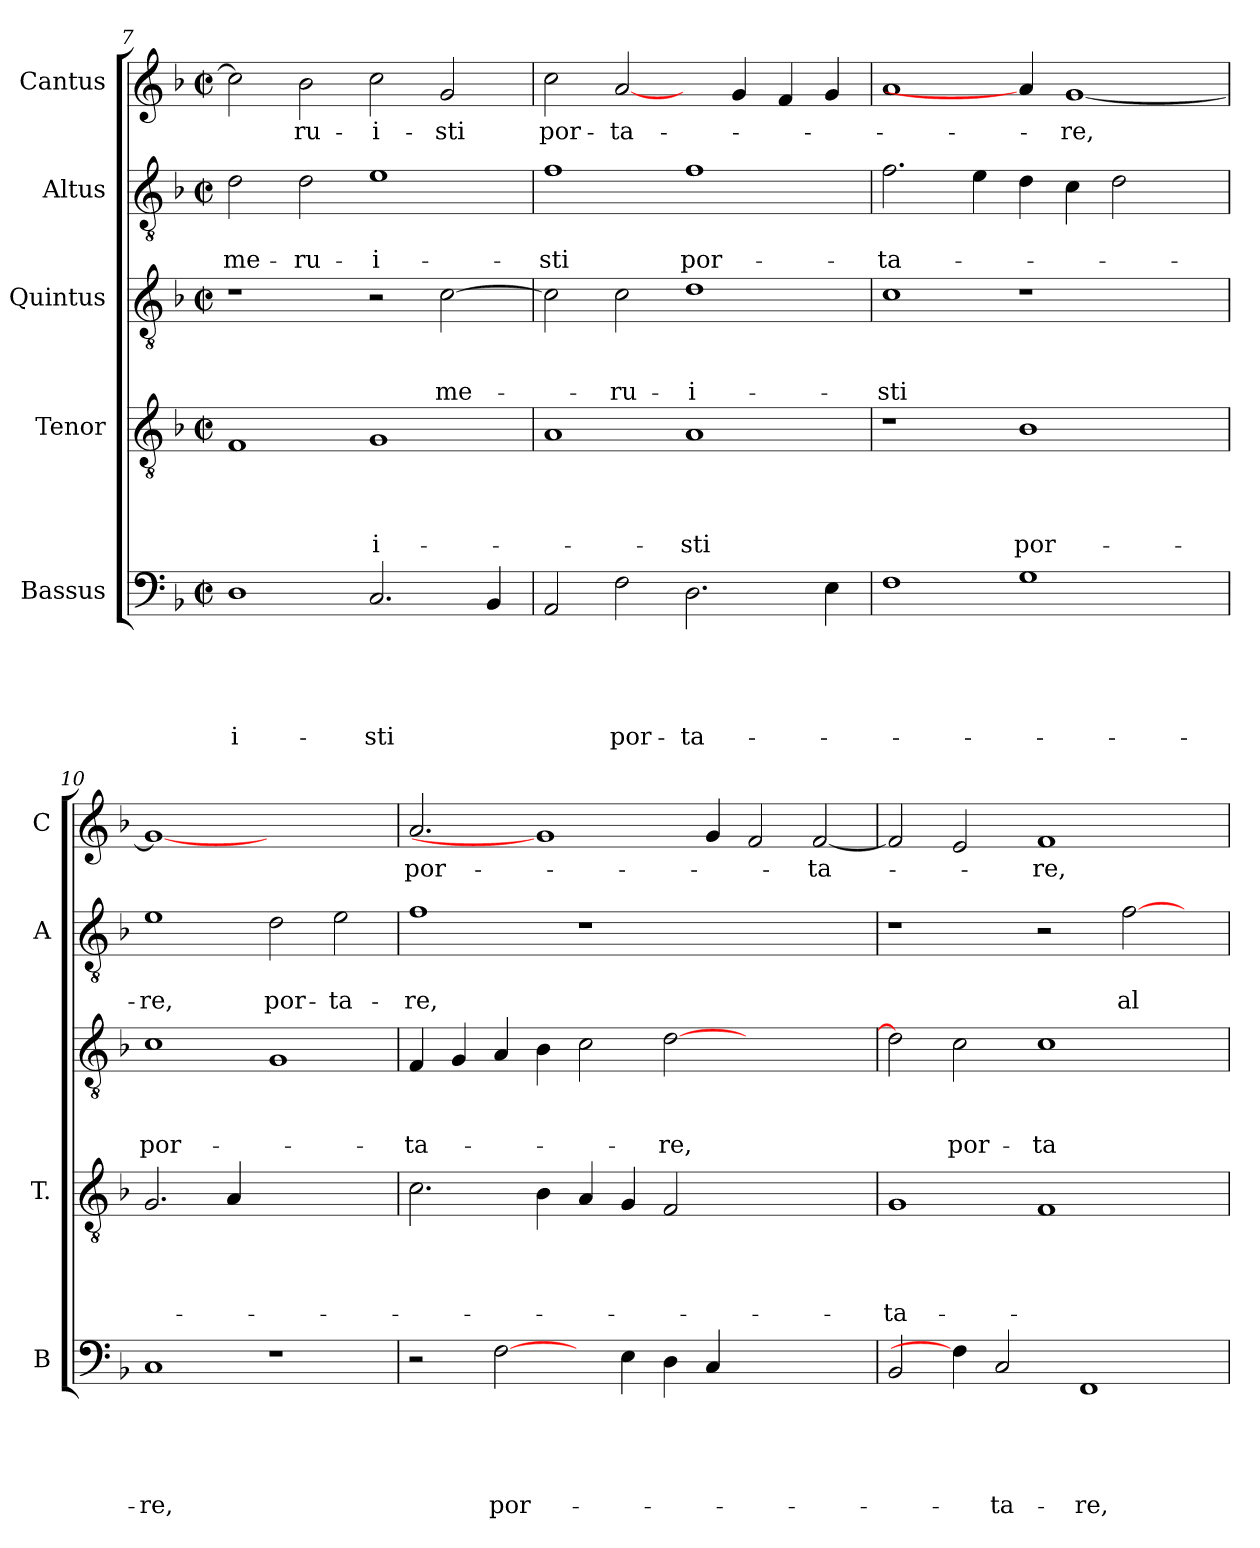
**kern	**text	**text	**text	**text	**text	**kern	**text	**text	**text	**text	**kern	**text	**text	**text	**kern	**text	**text	**kern	**text
*part5	*part5	*part5	*part5	*part5	*part5	*part4	*part4	*part4	*part4	*part4	*part3	*part3	*part3	*part3	*part2	*part2	*part2	*part1	*part1
*staff5	*staff5	*staff5	*staff5	*staff5	*staff5	*staff4	*staff4	*staff4	*staff4	*staff4	*staff3	*staff3	*staff3	*staff3	*staff2	*staff2	*staff2	*staff1	*staff1
*I"Bassus	*	*	*	*	*	*I"Tenor	*	*	*	*	*I"Quintus	*	*	*	*I"Altus	*	*	*I"Cantus	*
*I'B	*	*	*	*	*	*I'T.	*	*	*	*	*	*	*	*	*I'A	*	*	*I'C	*
*clefF4	*	*	*	*	*	*clefGv2	*	*	*	*	*clefGv2	*	*	*	*clefGv2	*	*	*clefG2	*
*k[b-]	*	*	*	*	*	*k[b-]	*	*	*	*	*k[b-]	*	*	*	*k[b-]	*	*	*k[b-]	*
*F:	*	*	*	*	*	*F:	*	*	*	*	*F:	*	*	*	*F:	*	*	*F:	*
*M2/2	*	*	*	*	*	*M2/2	*	*	*	*	*M2/2	*	*	*	*M2/2	*	*	*M2/2	*
*met(c|)	*	*	*	*	*	*met(c|)	*	*	*	*	*met(c|)	*	*	*	*met(c|)	*	*	*met(c|)	*
=7	=7	=7	=7	=7	=7	=7	=7	=7	=7	=7	=7	=7	=7	=7	=7	=7	=7	=7	=7
!	!	!	!	!	!LO:LY:b	!	!	!	!	!	!	!	!	!	!	!	!LO:LY:b	!	!
1D	.	.	.	.	-i-	1F	.	.	.	.	1r	.	.	.	2d\	.	me-	2cc\]	.
!	!	!	!	!	!	!	!	!	!	!	!	!	!	!	!	!	!LO:LY:b	!	!LO:LY:b
.	.	.	.	.	.	.	.	.	.	.	.	.	.	.	2d\	.	-ru-	2b-\	-ru-
!	!	!	!	!	!LO:LY:b	!	!	!	!	!LO:LY:b	!	!	!	!	!	!	!LO:LY:b	!	!LO:LY:b
2.C/	.	.	.	.	-sti	1G	.	.	.	-i-	2r	.	.	.	1e	.	-i-	2cc\	-i-
!	!	!	!	!	!	!	!	!	!	!	!	!	!	!LO:LY:b	!	!	!	!	!LO:LY:b
.	.	.	.	.	.	.	.	.	.	.	[2c\	.	.	me-	.	.	.	2g/	-sti
4BB-/	.	.	.	.	.	.	.	.	.	.	.	.	.	.	.	.	.	.	.
=8	=8	=8	=8	=8	=8	=8	=8	=8	=8	=8	=8	=8	=8	=8	=8	=8	=8	=8	=8
!	!	!	!	!	!	!	!	!	!	!	!	!	!	!	!	!	!LO:LY:b	!	!LO:LY:b
2AA/	.	.	.	.	.	1A	.	.	.	.	2c\]	.	.	.	1f	.	-sti	2cc\	por-
!	!	!	!	!	!LO:LY:b	!	!	!	!	!	!	!	!	!LO:LY:b	!	!	!	!	!LO:LY:b
2F\	.	.	.	.	por-	.	.	.	.	.	2c\	.	.	-ru-	.	.	.	[2a/	-ta-
!	!	!	!	!	!LO:LY:b	!	!	!	!	!LO:LY:b	!	!	!	!LO:LY:b	!	!	!LO:LY:b	!	!
2.D\	.	.	.	.	-ta-	1A	.	.	.	-sti	1d	.	.	-i-	1f	.	por-	4ryy	.
.	.	.	.	.	.	.	.	.	.	.	.	.	.	.	.	.	.	4g/	.
.	.	.	.	.	.	.	.	.	.	.	.	.	.	.	.	.	.	4f/	.
4E\	.	.	.	.	.	.	.	.	.	.	.	.	.	.	.	.	.	4g/	.
=9	=9	=9	=9	=9	=9	=9	=9	=9	=9	=9	=9	=9	=9	=9	=9	=9	=9	=9	=9
!	!	!	!	!	!	!	!	!	!	!	!	!	!	!LO:LY:b	!	!	!LO:LY:b	!	!
1F	.	.	.	.	.	1r	.	.	.	.	1c	.	.	-sti	2.f\	.	-ta-	1a	.
.	.	.	.	.	.	.	.	.	.	.	.	.	.	.	4e\	.	.	.	.
!	!	!	!	!	!	!	!	!	!	!LO:LY:b	!	!	!	!	!	!	!	!	!
1G	.	.	.	.	.	1B-	.	.	.	por-	1r	.	.	.	4d\	.	.	4a/]	.
!	!	!	!	!	!	!	!	!	!	!	!	!	!	!	!	!	!	!	!LO:LY:b
.	.	.	.	.	.	.	.	.	.	.	.	.	.	.	4c\	.	.	[1g	-re,
.	.	.	.	.	.	.	.	.	.	.	.	.	.	.	2d\	.	.	.	.
4ryy	.	.	.	.	.	4ryy	.	.	.	.	4ryy	.	.	.	4ryy	.	.	.	.
=10	=10	=10	=10	=10	=10	=10	=10	=10	=10	=10	=10	=10	=10	=10	=10	=10	=10	=10	=10
!	!	!	!	!	!LO:LY:b	!	!	!	!	!	!	!	!	!LO:LY:b	!	!	!LO:LY:b	!	!
1C	.	.	.	.	-re,	2.G/	.	.	.	.	1c	.	.	por-	1e	.	-re,	1g_	.
.	.	.	.	.	.	4A/	.	.	.	.	.	.	.	.	.	.	.	.	.
!	!	!	!	!	!	!	!	!	!	!	!	!	!	!	!	!	!LO:LY:b	!	!
1r	.	.	.	.	.	1Bnyy	.	.	.	.	1G	.	.	.	2d\	.	por-	1ryy	.
!	!	!	!	!	!	!	!	!	!	!	!	!	!	!	!	!	!LO:LY:b	!	!
.	.	.	.	.	.	.	.	.	.	.	.	.	.	.	2e\	.	-ta-	.	.
!!LO:PB:g=z
=11	=11	=11	=11	=11	=11	=11	=11	=11	=11	=11	=11	=11	=11	=11	=11	=11	=11	=11	=11
!	!	!	!	!	!	!	!	!	!	!	!	!	!	!LO:LY:b	!	!	!LO:LY:b	!	!LO:LY:b
2r	.	.	.	.	.	2.c\	.	.	.	.	4F/	.	.	-ta-	1f	.	-re,	2.a/	por-
.	.	.	.	.	.	.	.	.	.	.	4G/	.	.	.	.	.	.	.	.
!	!	!	!	!	!LO:LY:b	!	!	!	!	!	!	!	!	!	!	!	!	!	!
[2F\	.	.	.	.	por-	.	.	.	.	.	4A/	.	.	.	.	.	.	.	.
.	.	.	.	.	.	4B-\	.	.	.	.	4B-\	.	.	.	.	.	.	1g]	.
4ryy	.	.	.	.	.	4A/	.	.	.	.	2c\	.	.	.	1r	.	.	.	.
4E\	.	.	.	.	.	4G/	.	.	.	.	.	.	.	.	.	.	.	.	.
!	!	!	!	!	!	!	!	!	!	!	!	!	!	!LO:LY:b	!	!	!	!	!
4D\	.	.	.	.	.	2F/	.	.	.	.	[2d\	.	.	-re,	.	.	.	.	.
4C/	.	.	.	.	.	.	.	.	.	.	.	.	.	.	.	.	.	4g/	.
1ryy	.	.	.	.	.	1ryy	.	.	.	.	1ryy	.	.	.	1ryy	.	.	2f/	.
!	!	!	!	!	!	!	!	!	!	!	!	!	!	!	!	!	!	!	!LO:LY:b
.	.	.	.	.	.	.	.	.	.	.	.	.	.	.	.	.	.	[2f/	-ta-
=12	=12	=12	=12	=12	=12	=12	=12	=12	=12	=12	=12	=12	=12	=12	=12	=12	=12	=12	=12
!	!	!	!	!	!	!	!	!	!	!LO:LY:b	!	!	!	!	!	!	!	!	!
2BB-/	.	.	.	.	.	1G	.	.	.	-ta-	2d\]	.	.	.	1r	.	.	2f/]	.
!	!	!	!	!	!	!	!	!	!	!	!	!	!	!LO:LY:b	!	!	!	!	!
4F\]	.	.	.	.	.	.	.	.	.	.	2c\	.	.	por-	.	.	.	2e/	.
!	!	!	!	!	!LO:LY:b	!	!	!	!	!	!	!	!	!	!	!	!	!	!
2C/	.	.	.	.	-ta-	.	.	.	.	.	.	.	.	.	.	.	.	.	.
!	!	!	!	!	!	!	!	!	!	!	!	!	!	!LO:LY:b	!	!	!	!	!LO:LY:b
.	.	.	.	.	.	1F	.	.	.	.	1c	.	.	-ta-	2r	.	.	1f	-re,
!	!	!	!	!	!LO:LY:b	!	!	!	!	!	!	!	!	!	!	!	!	!	!
1FF	.	.	.	.	-re,	.	.	.	.	.	.	.	.	.	.	.	.	.	.
!	!	!	!	!	!	!	!	!	!	!	!	!	!	!	!	!	!LO:LY:b	!	!
.	.	.	.	.	.	.	.	.	.	.	.	.	.	.	[2f\	.	al-	.	.
.	.	.	.	.	.	4ryy	.	.	.	.	4ryy	.	.	.	4ryy	.	.	4ryy	.
=	=	=	=	=	=	=	=	=	=	=	=	=	=	=	=	=	=	=	=
*-	*-	*-	*-	*-	*-	*-	*-	*-	*-	*-	*-	*-	*-	*-	*-	*-	*-	*-	*-
